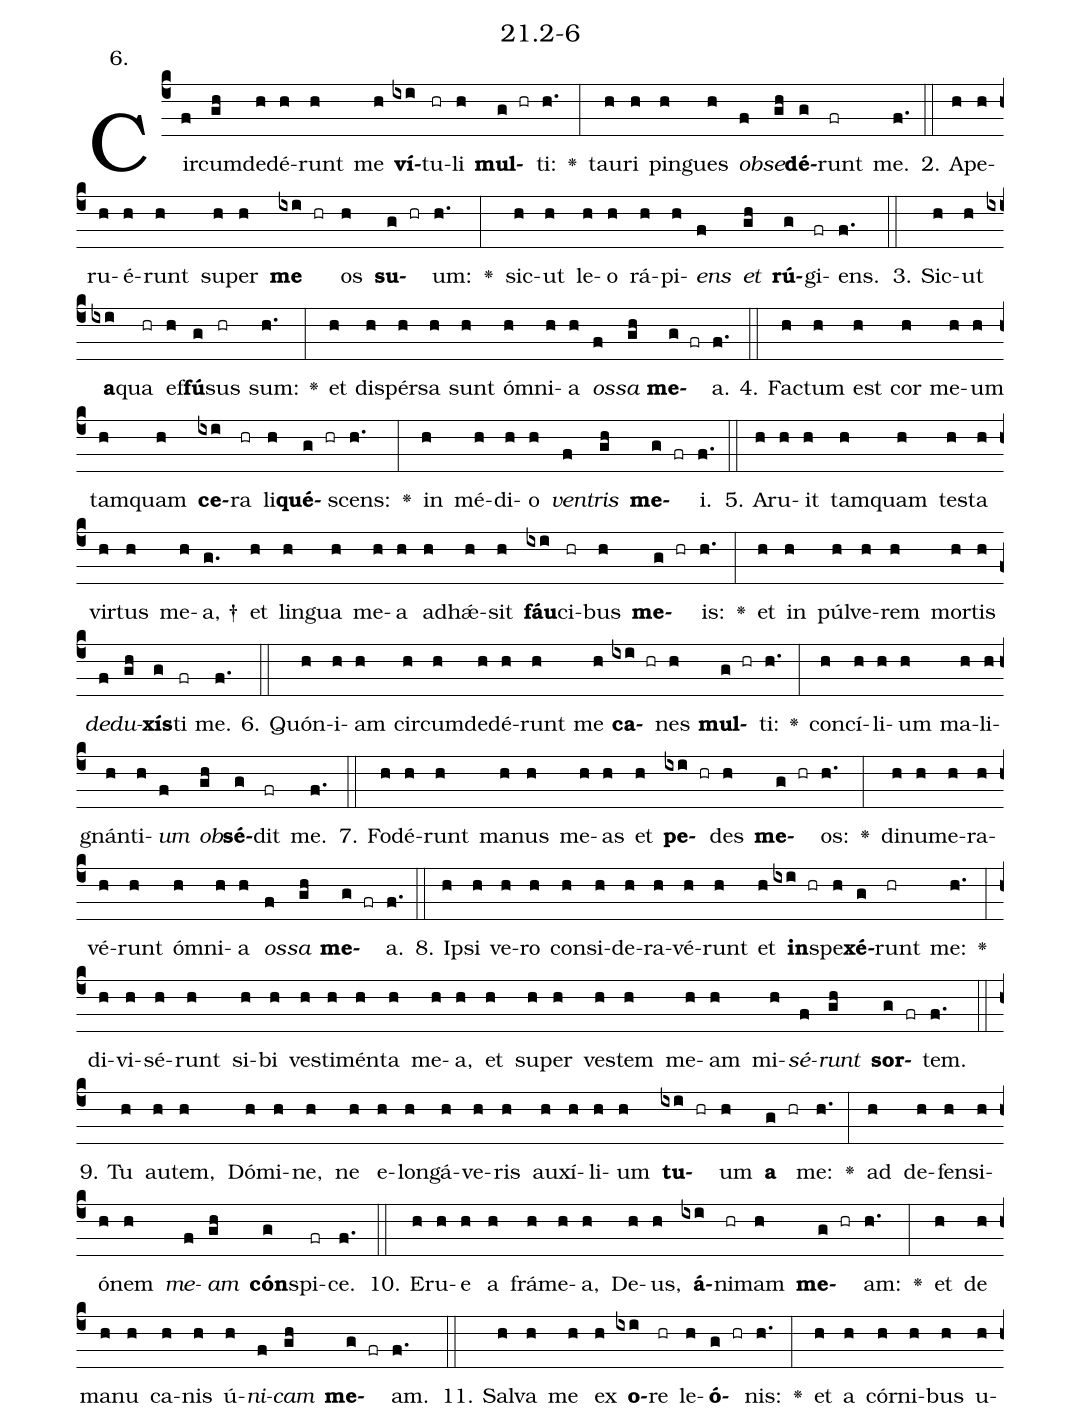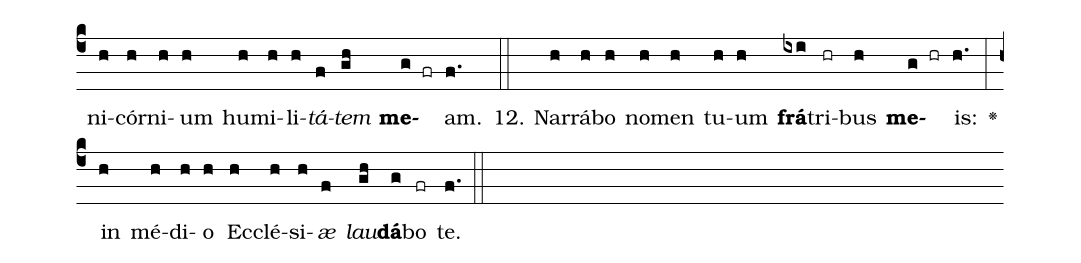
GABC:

name: 21.2-6;
annotation: 6.;
%%
(c4)Cir(f)cum(gh)de(h)dé(h)runt(h) me(h) <b>ví</b>(ixi)tu(hr)li(h) <b>mul</b>(g hr)ti:(h.) <v>\greheightstar</v>(:) tau(h)ri(h) pin(h)gues(h) <i>ob</i>(f)<i>se</i>(gh)<b>dé</b>(g)runt(fr) me.(f.) (::)
2. A(h)pe(h)ru(h)é(h)runt(h) su(h)per(h) <b>me</b>(ixi hr) os(h) <b>su</b>(g hr)um:(h.) <v>\greheightstar</v>(:) sic(h)ut(h) le(h)o(h) rá(h)pi(h)<i>ens</i>(f) <i>et</i>(gh) <b>rú</b>(g)gi(fr)ens.(f.) (::)
3. Sic(h)ut(h) <b>a</b>(ixi)qua(hr) ef(h)<b>fú</b>(g)sus(hr) sum:(h.) <v>\greheightstar</v>(:) et(h) di(h)spér(h)sa(h) sunt(h) óm(h)ni(h)a(h) <i>os</i>(f)<i>sa</i>(gh) <b>me</b>(g fr)a.(f.) (::)
4. Fac(h)tum(h) est(h) cor(h) me(h)um(h) tam(h)quam(h) <b>ce</b>(ixi)ra(hr) li(h)<b>qué</b>(g hr)scens:(h.) <v>\greheightstar</v>(:) in(h) mé(h)di(h)o(h) <i>ven</i>(f)<i>tris</i>(gh) <b>me</b>(g fr)i.(f.) (::)
5. A(h)ru(h)it(h) tam(h)quam(h) tes(h)ta(h) vir(h)tus(h) me(h)a, †(g.) et(h) lin(h)gua(h) me(h)a(h) ad(h)hǽ(h)sit(h) <b>fáu</b>(ixi)ci(hr)bus(h) <b>me</b>(g hr)is:(h.) <v>\greheightstar</v>(:) et(h) in(h) púl(h)ve(h)rem(h) mor(h)tis(h) <i>de</i>(f)<i>du</i>(gh)<b>xís</b>(g)ti(fr) me.(f.) (::)
6. Quón(h)i(h)am(h) cir(h)cum(h)de(h)dé(h)runt(h) me(h) <b>ca</b>(ixi hr)nes(h) <b>mul</b>(g hr)ti:(h.) <v>\greheightstar</v>(:) con(h)cí(h)li(h)um(h) ma(h)li(h)gnán(h)ti(h)<i>um</i>(f) <i>ob</i>(gh)<b>sé</b>(g)dit(fr) me.(f.) (::)
7. Fo(h)dé(h)runt(h) ma(h)nus(h) me(h)as(h) et(h) <b>pe</b>(ixi hr)des(h) <b>me</b>(g hr)os:(h.) <v>\greheightstar</v>(:) di(h)nu(h)me(h)ra(h)vé(h)runt(h) óm(h)ni(h)a(h) <i>os</i>(f)<i>sa</i>(gh) <b>me</b>(g fr)a.(f.) (::)
8. Ip(h)si(h) ve(h)ro(h) con(h)si(h)de(h)ra(h)vé(h)runt(h) et(h) <b>in</b>(ixi hr)spe(h)<b>xé</b>(g)runt(hr) me:(h.) <v>\greheightstar</v>(:) di(h)vi(h)sé(h)runt(h) si(h)bi(h) ves(h)ti(h)mén(h)ta(h) me(h)a,(h) et(h) su(h)per(h) ves(h)tem(h) me(h)am(h) mi(h)<i>sé</i>(f)<i>runt</i>(gh) <b>sor</b>(g fr)tem.(f.) (::)
9. Tu(h) au(h)tem,(h) Dó(h)mi(h)ne,(h) ne(h) e(h)lon(h)gá(h)ve(h)ris(h) au(h)xí(h)li(h)um(h) <b>tu</b>(ixi hr)um(h) <b>a</b>(g hr) me:(h.) <v>\greheightstar</v>(:) ad(h) de(h)fen(h)si(h)ó(h)nem(h) <i>me</i>(f)<i>am</i>(gh) <b>cón</b>(g)spi(fr)ce.(f.) (::)
10. E(h)ru(h)e(h) a(h) frá(h)me(h)a,(h) De(h)us,(h) <b>á</b>(ixi)ni(hr)mam(h) <b>me</b>(g hr)am:(h.) <v>\greheightstar</v>(:) et(h) de(h) ma(h)nu(h) ca(h)nis(h) ú(h)<i>ni</i>(f)<i>cam</i>(gh) <b>me</b>(g fr)am.(f.) (::)
11. Sal(h)va(h) me(h) ex(h) <b>o</b>(ixi)re(hr) le(h)<b>ó</b>(g hr)nis:(h.) <v>\greheightstar</v>(:) et(h) a(h) cór(h)ni(h)bus(h) u(h)ni(h)cór(h)ni(h)um(h) hu(h)mi(h)li(h)<i>tá</i>(f)<i>tem</i>(gh) <b>me</b>(g fr)am.(f.) (::)
12. Nar(h)rá(h)bo(h) no(h)men(h) tu(h)um(h) <b>frá</b>(ixi)tri(hr)bus(h) <b>me</b>(g hr)is:(h.) <v>\greheightstar</v>(:) in(h) mé(h)di(h)o(h) Ec(h)clé(h)si(h)<i>æ</i>(f) <i>lau</i>(gh)<b>dá</b>(g)bo(fr) te.(f.) (::)
